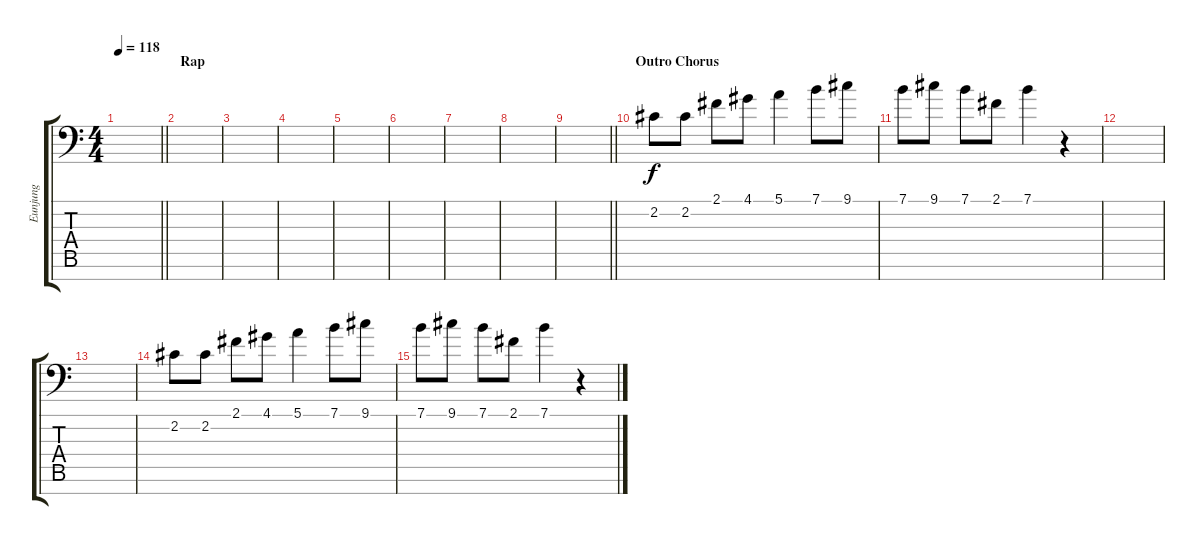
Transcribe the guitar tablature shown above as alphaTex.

\track ("Eunjung" "Eunjung") {instrument flute}
\staff {score tabs}
\tuning (E4 B3 G3 D3 A2 E2 C-1) {hide}
\ts (4 4)
\tempo 118
\clef f4
\barLineRight lightlight
\ks c
|
\section ("" "Rap")
|
|
|
|
|
|
|
\barLineRight lightlight
|
\section ("" "Outro Chorus")
2.2.8 2.2.8 2.1.8 4.1.8 5.1.4 7.1.8 9.1.8 |
7.1.8 9.1.8 7.1.8 2.1.8 7.1.4 r.4 |
|
|
2.2.8 2.2.8 2.1.8 4.1.8 5.1.4 7.1.8 9.1.8 |
7.1.8 9.1.8 7.1.8 2.1.8 7.1.4 r.4
